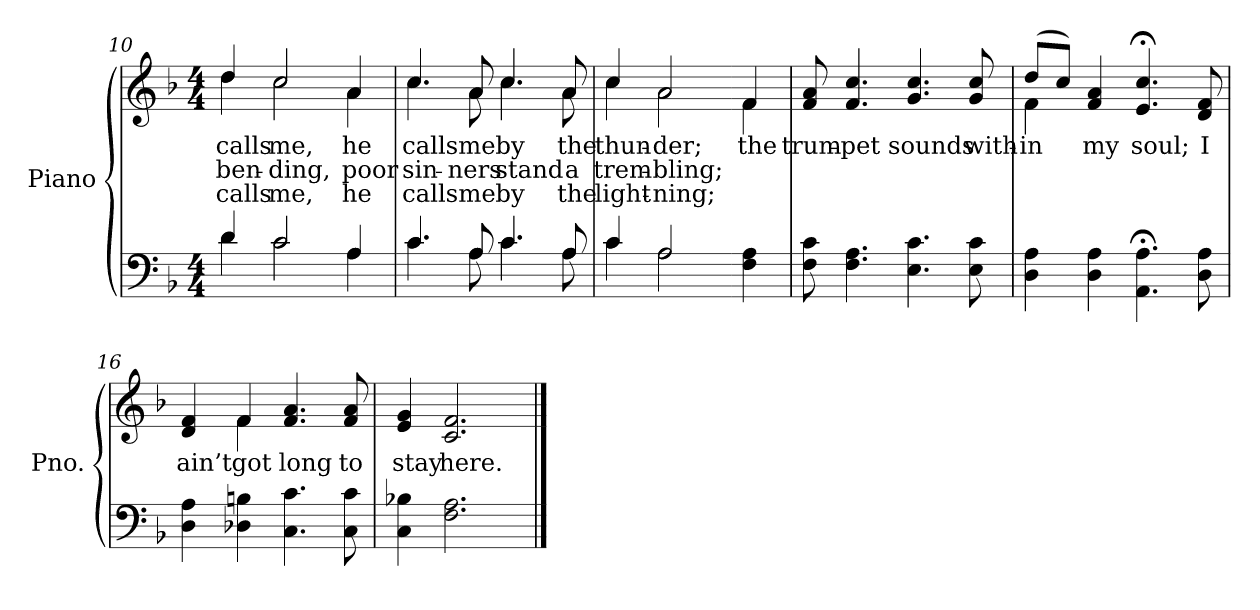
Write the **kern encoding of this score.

**kern	**kern	**text	**text	**text
*part2	*part1	*part1	*part1	*part1
*staff2	*staff1	*staff1	*staff1	*staff1
*I"Piano	*I"Piano	*	*	*
*I'Pno.	*I'Pno.	*	*	*
*clefF4	*clefG2	*	*	*
*k[b-]	*k[b-]	*	*	*
*F:	*F:	*	*	*
*M4/4	*M4/4	*	*	*
=10	=10	=10	=10	=10
*^	*	*	*	*
!	!	!	!LO:LY:b:color=#000000	!LO:LY:b:color=#000000	!LO:LY:b:color=#000000
*	*	*^	*	*	*
4di/	4di\	4ddi/	4ddi\	calls	ben-	calls
!	!	!	!	!LO:LY:b:color=#000000	!LO:LY:b:color=#000000	!LO:LY:b:color=#000000
2ci/	2ci\	2cci/	2cci\	me,	-ding,	me,
!	!	!	!	!LO:LY:b:color=#000000	!LO:LY:b:color=#000000	!LO:LY:b:color=#000000
4Ai/	4Ai\	4ai/	4ai\	he	poor	he
=11	=11	=11	=11	=11	=11	=11
!	!	!	!	!LO:LY:b:color=#000000	!LO:LY:b:color=#000000	!LO:LY:b:color=#000000
4.ci/	4.ci\	4.cci/	4.cci\	calls	sin-	calls
!	!	!	!	!LO:LY:b:color=#000000	!LO:LY:b:color=#000000	!LO:LY:b:color=#000000
8Ai/	8Ai\	8ai/	8ai\	me	-ners	me
!	!	!	!	!LO:LY:b:color=#000000	!LO:LY:b:color=#000000	!LO:LY:b:color=#000000
4.ci/	4.ci\	4.cci/	4.cci\	by	stand	by
!	!	!	!	!LO:LY:b:color=#000000	!LO:LY:b:color=#000000	!LO:LY:b:color=#000000
8Ai/	8Ai\	8ai/	8ai\	the	a	the
=12	=12	=12	=12	=12	=12	=12
!	!	!	!	!LO:LY:b:color=#000000	!LO:LY:b:color=#000000	!LO:LY:b:color=#000000
4ci/	4ci\	4cci/	4cci\	thun-	trem-	light-
!	!	!	!	!LO:LY:b:color=#000000	!LO:LY:b:color=#000000	!LO:LY:b:color=#000000
2Ai/	2Ai\	2ai/	2ai\	-der;	-bling;	-ning;
*v	*v	*	*	*	*	*
!!LO:LB:g=z	!!
=13-	=13-	=13-	=13-	=13-	=13-
*^	*	*	*	*	*
!	!	!	!	!LO:LY:b:color=#000000	!	!
*v	*v	*	*	*	*	*
4Fi\ 4Ai	4fi/	4fi\	the	.	.
*	*v	*v	*	*	*
=14	=14	=14	=14	=14
*	*^	*	*	*
!	!	!	!LO:LY:b:color=#000000	!	!
*	*v	*v	*	*	*
8Fi\ 8ci	8fi/ 8ai	trum-	.	.
!	!	!LO:LY:b:color=#000000	!	!
4.Fi\ 4.Ai	4.fi/ 4.cci	-pet	.	.
!	!	!LO:LY:b:color=#000000	!	!
4.Ei\ 4.ci	4.gi/ 4.cci	sounds	.	.
!	!	!LO:LY:b:color=#000000	!	!
8Ei\ 8ci	8gi/ 8cci	with-	.	.
=15	=15	=15	=15	=15
!	!	!LO:LY:b:color=#000000	!	!
*	*^	*	*	*
4Di\ 4Ai	(8ddi/L	4fi\	-in	.	.
.	8cci/J)	.	.	.	.
!	!	!	!LO:LY:b:color=#000000	!	!
4Di\ 4Ai	4fi/ 4ai	2.ryy	my	.	.
!	!	!	!LO:LY:b:color=#000000	!	!
4.AAi\; 4.Ai;	4.ei/; 4.cci;	.	soul;	.	.
!	!	!	!LO:LY:b:color=#000000	!	!
8Di\ 8Ai	8di/ 8fi	.	I	.	.
=16	=16	=16	=16	=16	=16
!	!	!	!LO:LY:b:color=#000000	!	!
4Di\ 4Ai	4di/ 4fi	4ryy	ain’t	.	.
!	!	!	!LO:LY:b:color=#000000	!	!
4D-Xi\ 4Bni	4fi/	4fi\	got	.	.
!	!	!	!LO:LY:b:color=#000000	!	!
4.Ci\ 4.ci	4.fi/ 4.ai	2ryy	long	.	.
!	!	!	!LO:LY:b:color=#000000	!	!
8Ci\ 8ci	8fi/ 8ai	.	to	.	.
*	*v	*v	*	*	*
=17	=17	=17	=17	=17
!	!	!LO:LY:b:color=#000000	!	!
4Ci\ 4B-Xi	4ei/ 4gi	stay	.	.
!	!	!LO:LY:b:color=#000000	!	!
2.Fi\ 2.Ai	2.ci/ 2.fi	here.	.	.
==	==	==	==	==
*-	*-	*-	*-	*-
